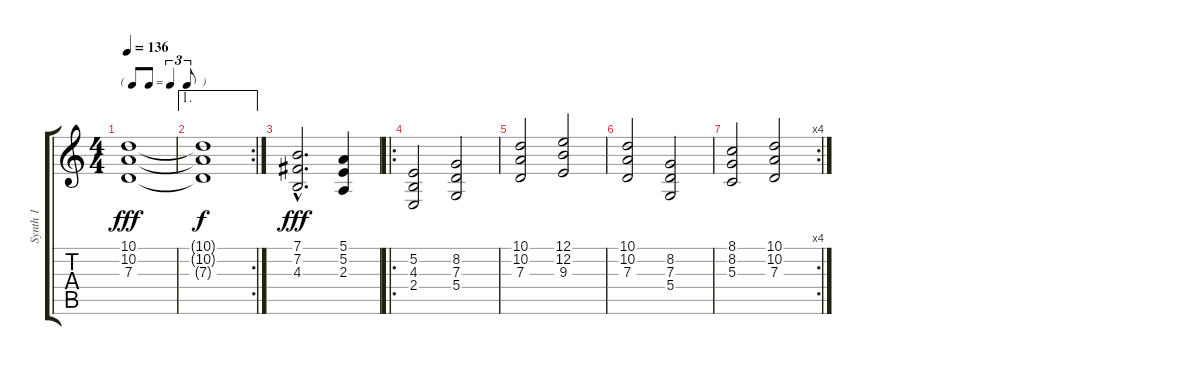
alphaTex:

\track ("Synth 1" "Synth 1") {instrument stringensemble2}
\staff {score tabs}
\tuning (E4 B3 G3 D3 A2 E2) {hide}
\ts (4 4)
\tf triplet8th
\tempo 136
\clef g2
\ks c
(10.1 10.2 7.3).1{dy fff} |
\ae 1
\rc 2
(10.1{t} 10.2{t} 7.3{t}).1{dy f} |
(7.1{hac} 7.2{hac} 4.3{hac}).2{d dy fff} (5.1 5.2 2.3).4 |
\ro
(5.2 4.3 2.4).2 (8.2 7.3 5.4).2 |
(10.1 10.2 7.3).2 (12.1 12.2 9.3).2 |
(10.1 10.2 7.3).2 (8.2 7.3 5.4).2 |
\rc 4
(8.1 8.2 5.3).2 (10.1 10.2 7.3).2
